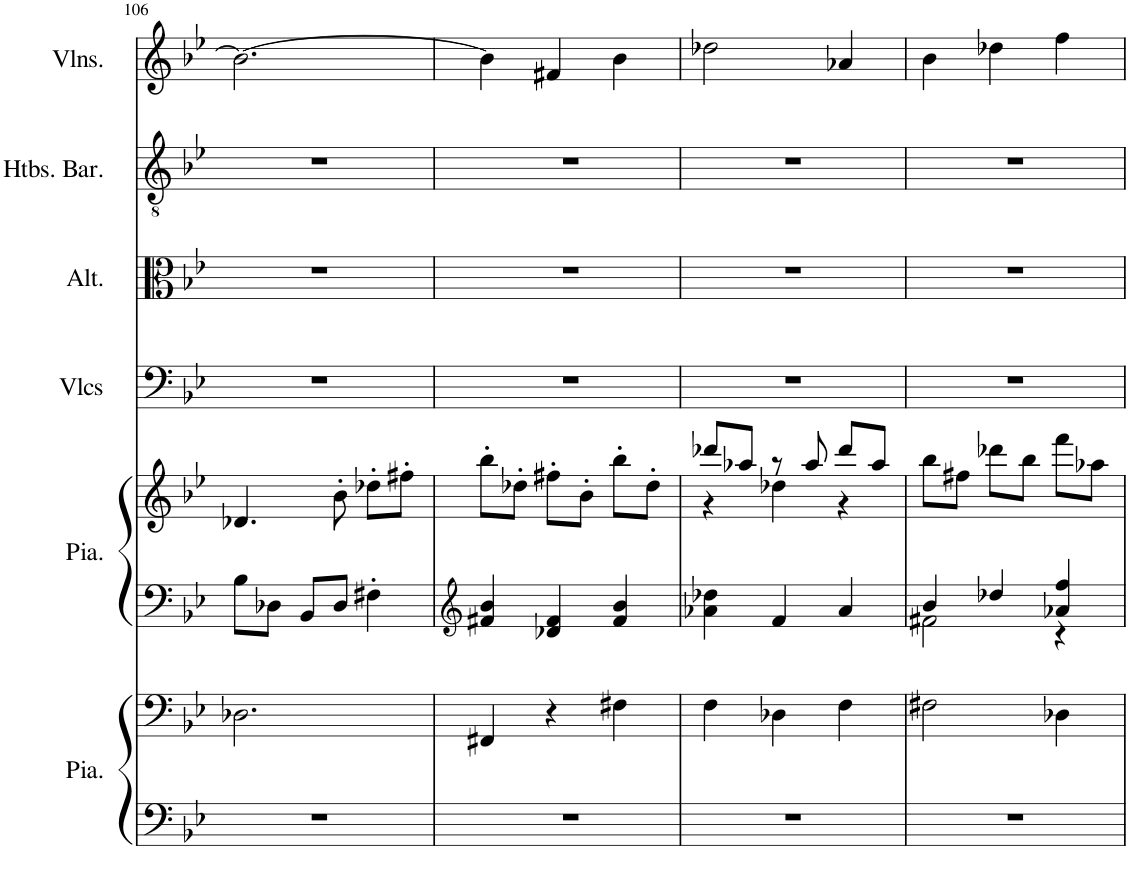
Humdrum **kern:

**kern	**kern	**kern	**kern	**kern	**kern	**kern	**kern
*part6	*part6	*part5	*part5	*part4	*part3	*part2	*part1
*staff8	*staff7	*staff6	*staff5	*staff4	*staff3	*staff2	*staff1
*I"Piano, Pedals	*	*I"Piano, Organ	*	*I"Violoncelles, Bass	*I"Altos, Tenor	*I"Hautbois Baryton, Alto	*I"Violons, Soprano
*I'Pia.	*	*I'Pia.	*	*I'Vlcs	*I'Alt.	*I'Htbs. Bar.	*I'Vlns.
!!LO:PB:g=z
*clefF4	*clefF4	*clefF4	*clefG2	*clefF4	*clefC3	*clefGv2	*clefG2
*k[b-e-]	*k[b-e-]	*k[b-e-]	*k[b-e-]	*k[b-e-]	*k[b-e-]	*k[b-e-]	*k[b-e-]
*M3/4	*M3/4	*M3/4	*M3/4	*M3/4	*M3/4	*M3/4	*M3/4
=106	=106	=106	=106	=106	=106	=106	=106
2.r	2.D-X\	8B-\L	4.d-X/	2.r	2.r	2.r	2.b-\_
.	.	8D-X\J	.	.	.	.	.
.	.	8BB-/L	.	.	.	.	.
.	.	8D-/J	8b-'\	.	.	.	.
.	.	4F#X'\	8dd-X'\L	.	.	.	.
.	.	.	8ff#X'\J	.	.	.	.
=107	=107	=107	=107	=107	=107	=107	=107
*	*	*clefG2	*	*	*	*	*
2.r	4FF#X/	4f#X/ 4b-/	8bb-'\L	2.r	2.r	2.r	4b-\]
.	.	.	8dd-X'\J	.	.	.	.
.	4r	4d-X/ 4f#/	8ff#X'\L	.	.	.	4f#X/
.	.	.	8b-'\J	.	.	.	.
.	4F#X\	4f#/ 4b-/	8bb-'\L	.	.	.	4b-\
.	.	.	8dd-'\J	.	.	.	.
=108	=108	=108	=108	=108	=108	=108	=108
*	*	*	*^	*	*	*	*
2.r	4F\	4a-X\ 4dd-X\	8ddd-X/L	4r	2.r	2.r	2.r	2dd-X\
.	.	.	8aa-X/J	.	.	.	.	.
.	4D-X\	4f/	8r	4dd-X\	.	.	.	.
.	.	.	8aa-/	.	.	.	.	.
.	4F\	4a-/	8ddd-/L	4r	.	.	.	4a-X/
.	.	.	8aa-/J	.	.	.	.	.
*	*	*	*v	*v	*	*	*	*
=109	=109	=109	=109	=109	=109	=109	=109
*	*	*^	*	*	*	*	*
2.r	2F#X\	4b-/	2f#X\	8bb-\L	2.r	2.r	2.r	4b-\
.	.	.	.	8ff#X\J	.	.	.	.
.	.	4dd-X/	.	8ddd-X\L	.	.	.	4dd-X\
.	.	.	.	8bb-\J	.	.	.	.
.	4D-X\	4a-X/ 4ff/	4r	8fff\L	.	.	.	4ff\
.	.	.	.	8aa-X\J	.	.	.	.
*	*	*v	*v	*	*	*	*	*
=	=	=	=	=	=	=	=
*-	*-	*-	*-	*-	*-	*-	*-
